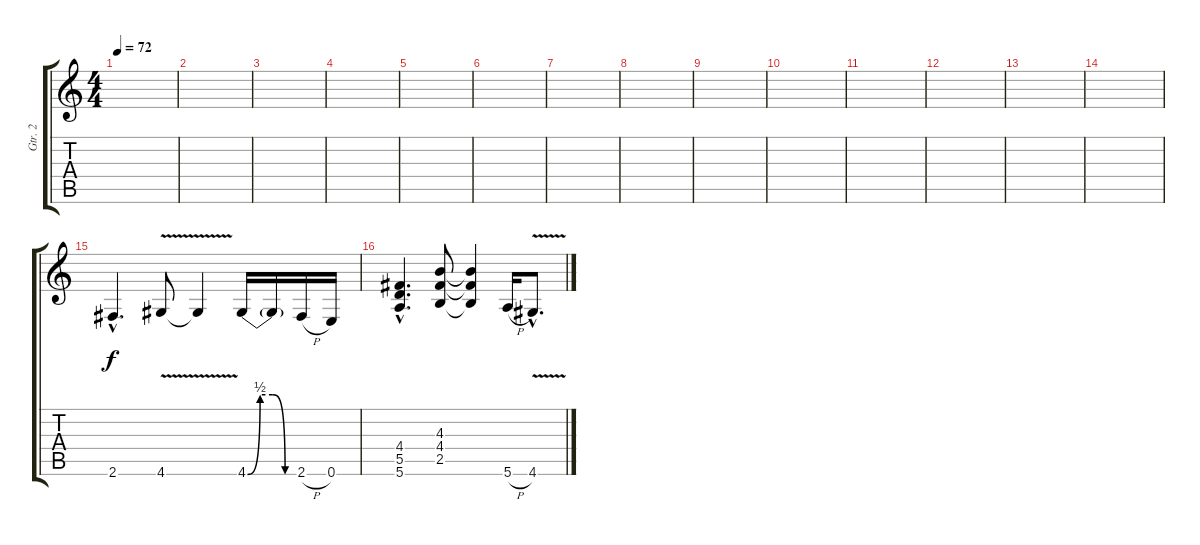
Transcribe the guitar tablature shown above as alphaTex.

\track ("Gtr. 2" "Gtr. 2") {instrument distortionguitar}
\staff {score tabs}
\tuning (E4 B3 G3 D3 A2 E2) {hide}
\ts (4 4)
\tempo 72
\clef g2
\ks c
|
|
|
|
|
|
|
|
|
|
|
|
|
|
2.6{hac}.4{d} 4.6{v}.8 4.6{t}.4 4.6{be (custom 0 0 15 2 30 2 45 0 60 0)}.16 4.6{t}.16 2.6{h}.16 0.6.16 |
(4.4{hac} 5.5{hac} 5.6{hac}).4{d} (4.3 4.4 2.5).8 (4.3{t} 4.4{t} 2.5{t}).4 5.6{h}.16 4.6{v hac}.8{d}
